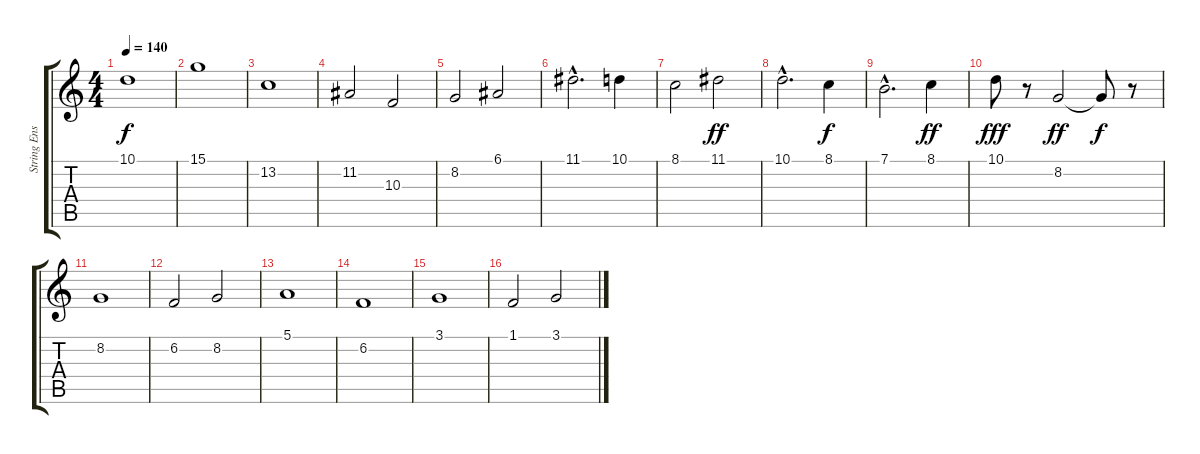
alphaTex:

\track ("String Ensemble 1" "String Ens") {instrument stringensemble1}
\staff {score tabs}
\tuning (E4 B3 G3 D3 A2 E2) {hide}
\ts (4 4)
\tempo 140
\clef g2
\ks c
10.1.1{dy f} |
15.1.1 |
13.2.1 |
11.2.2 10.3.2 |
8.2.2 6.1.2 |
11.1{hac}.2{d} 10.1.4 |
8.1.2 11.1.2{dy ff} |
10.1{hac}.2{d} 8.1.4{dy f} |
7.1{hac}.2{d} 8.1.4{dy ff} |
10.1.8{dy fff} r.8 8.2.2{dy ff} 8.2{t}.8{dy f} r.8 |
8.2.1 |
6.2.2 8.2.2 |
5.1.1 |
6.2.1 |
3.1.1 |
1.1.2 3.1.2
